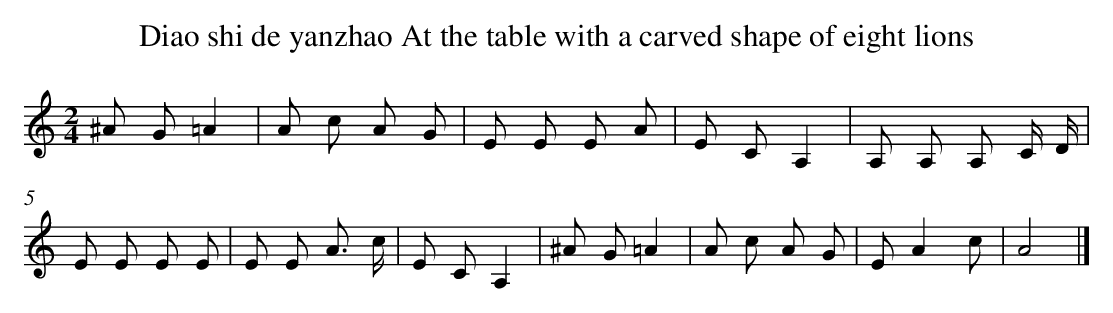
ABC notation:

X:1
T: Diao shi de yanzhao At the table with a carved shape of eight lions
L: 1/8
M: 2/4
K: C
^A G=A2 [I:setbarnb 1]|
A c A G |
E E E A |
E CA,2 |
A, A, A, C/ D/ |
E E E E |
E E A3/ c/ |
E CA,2 |
^A G=A2 |
A c A G |
EA2c |
A4 |]
